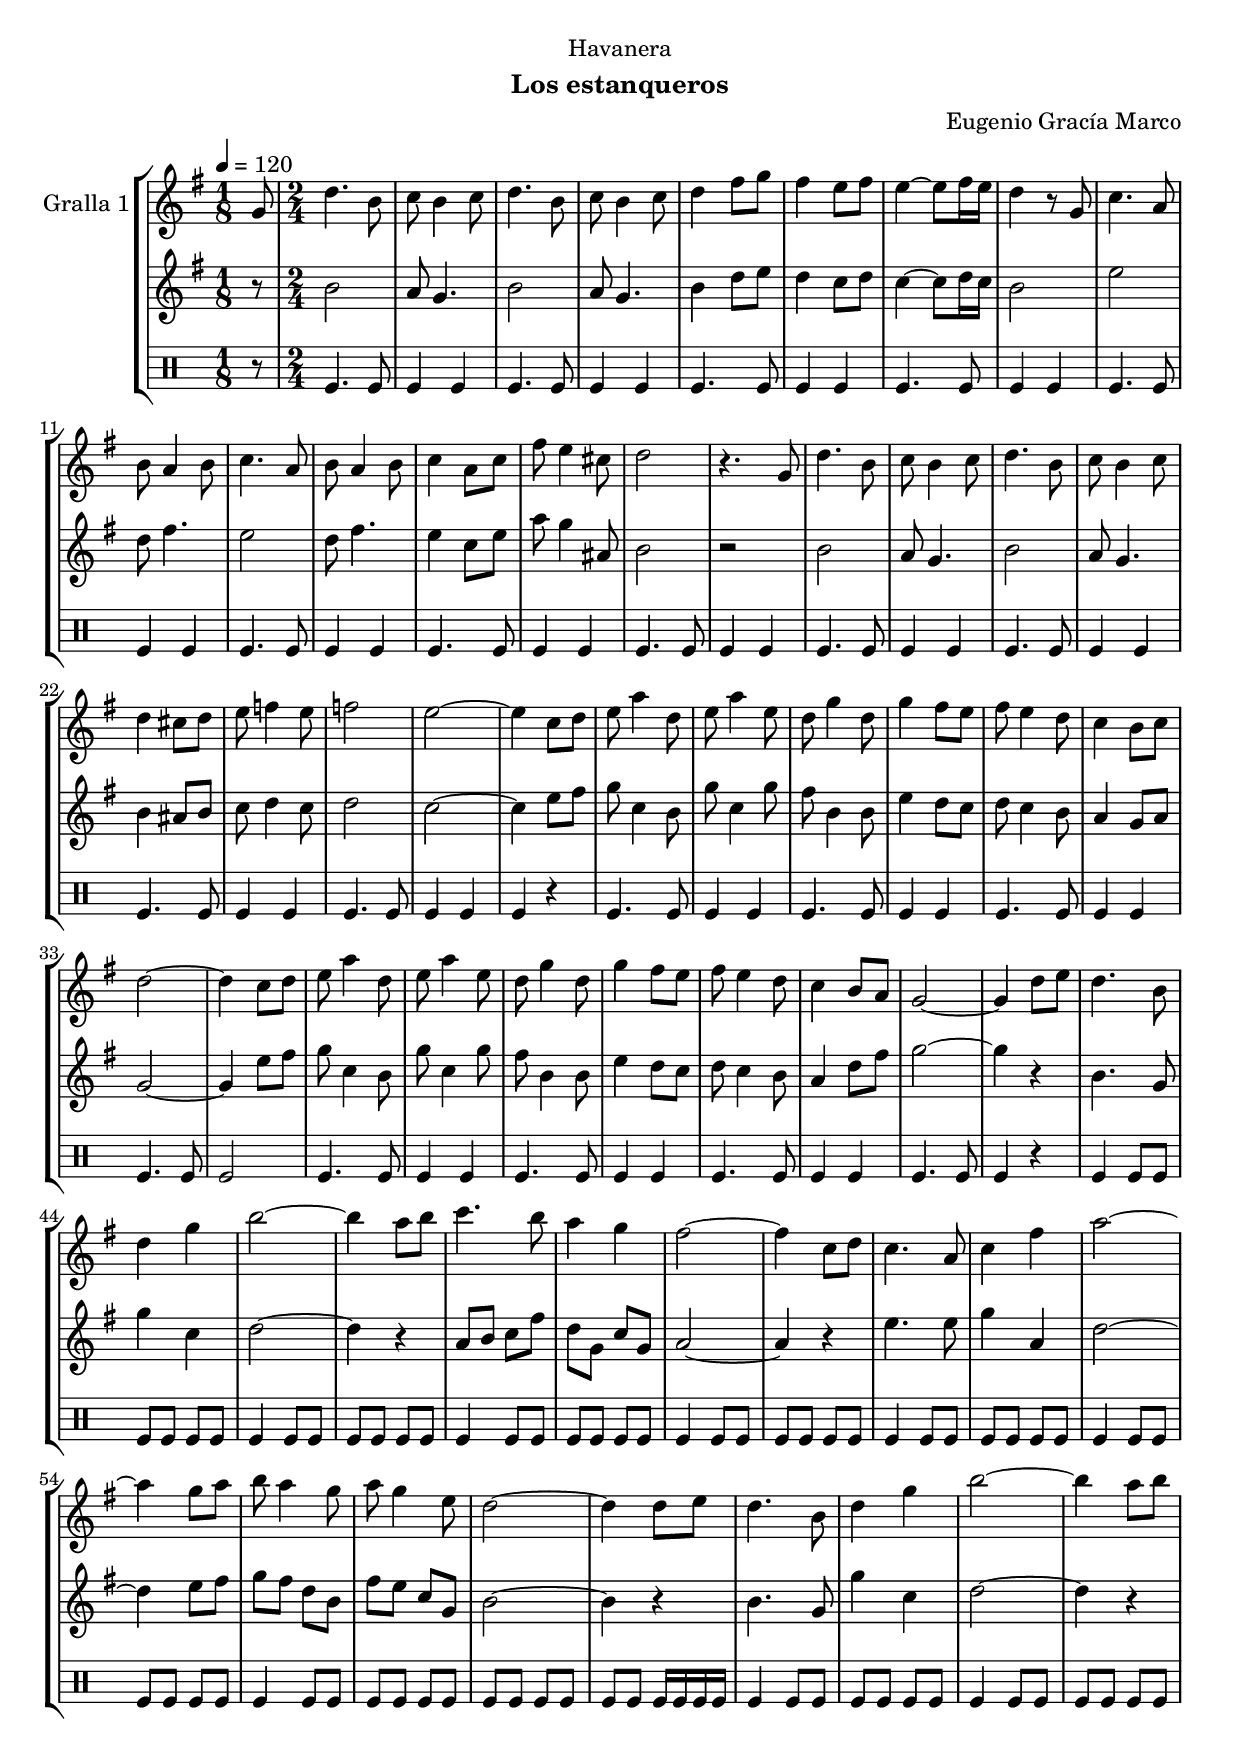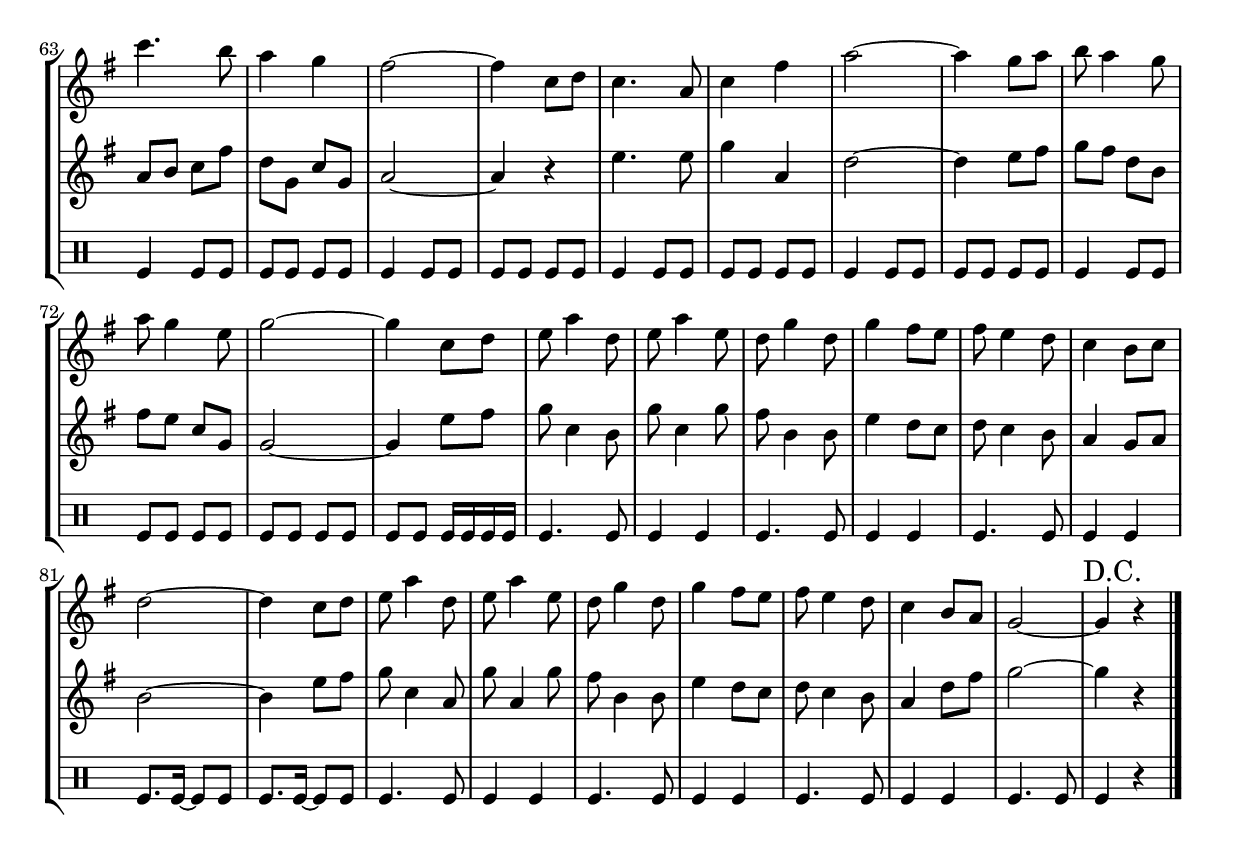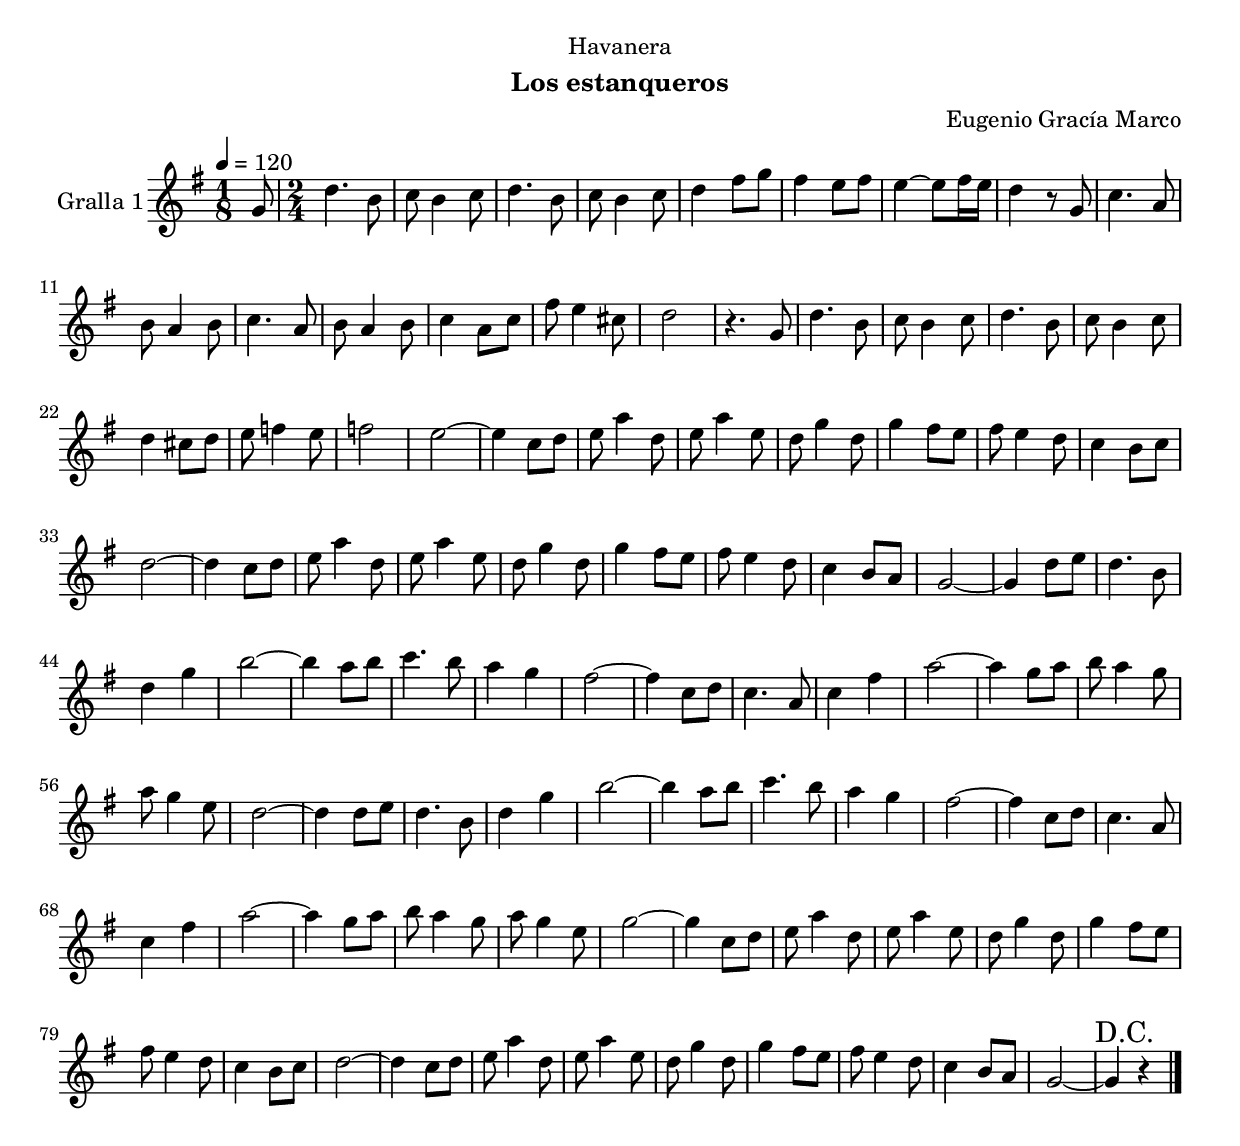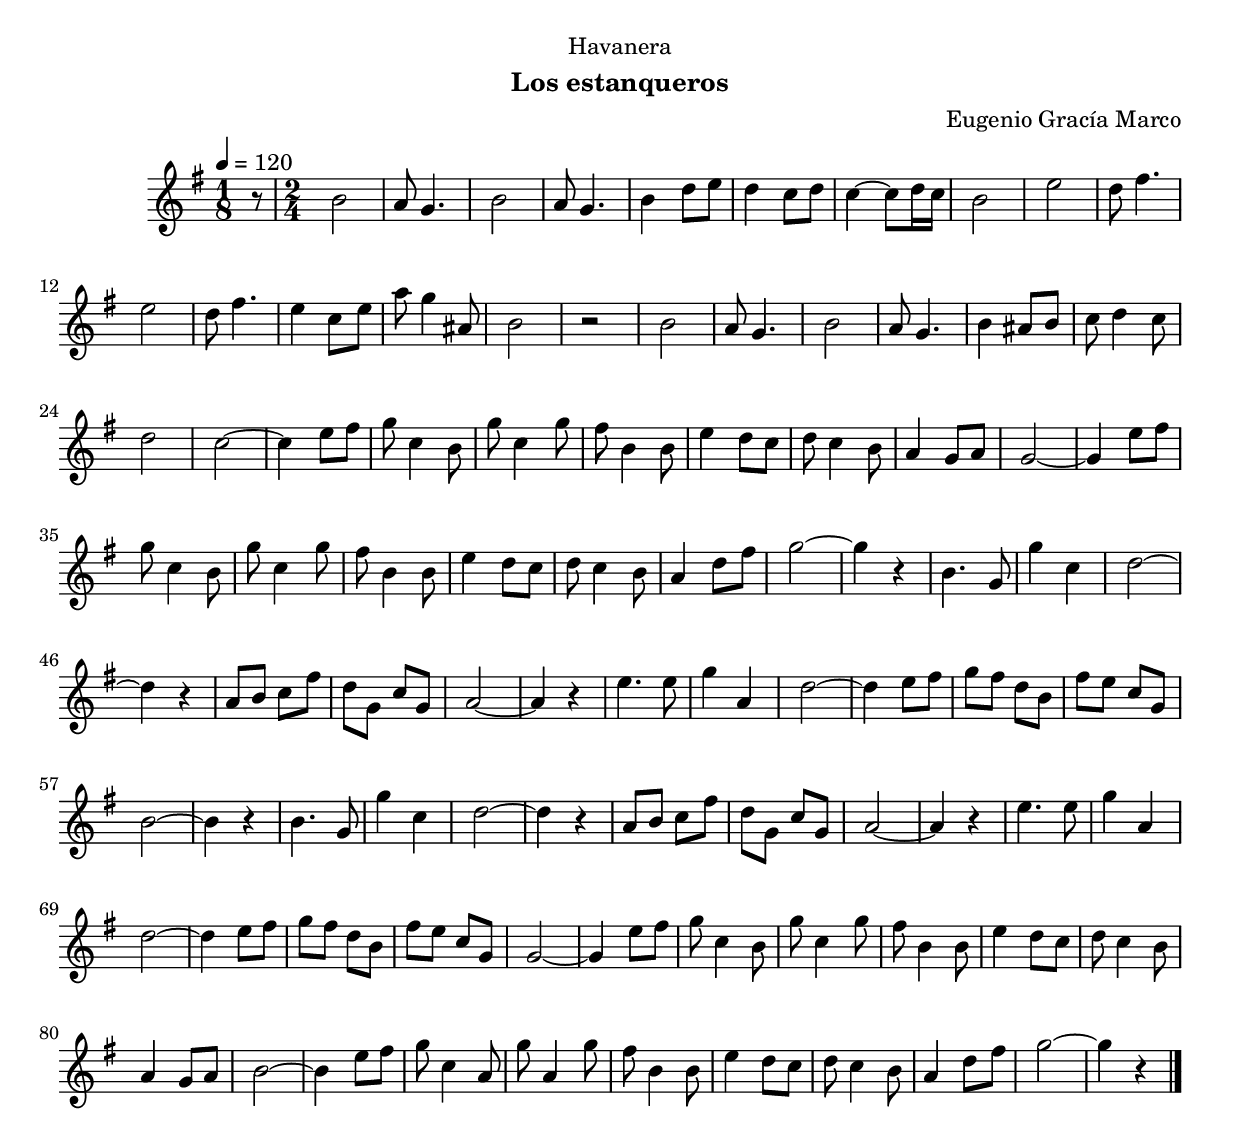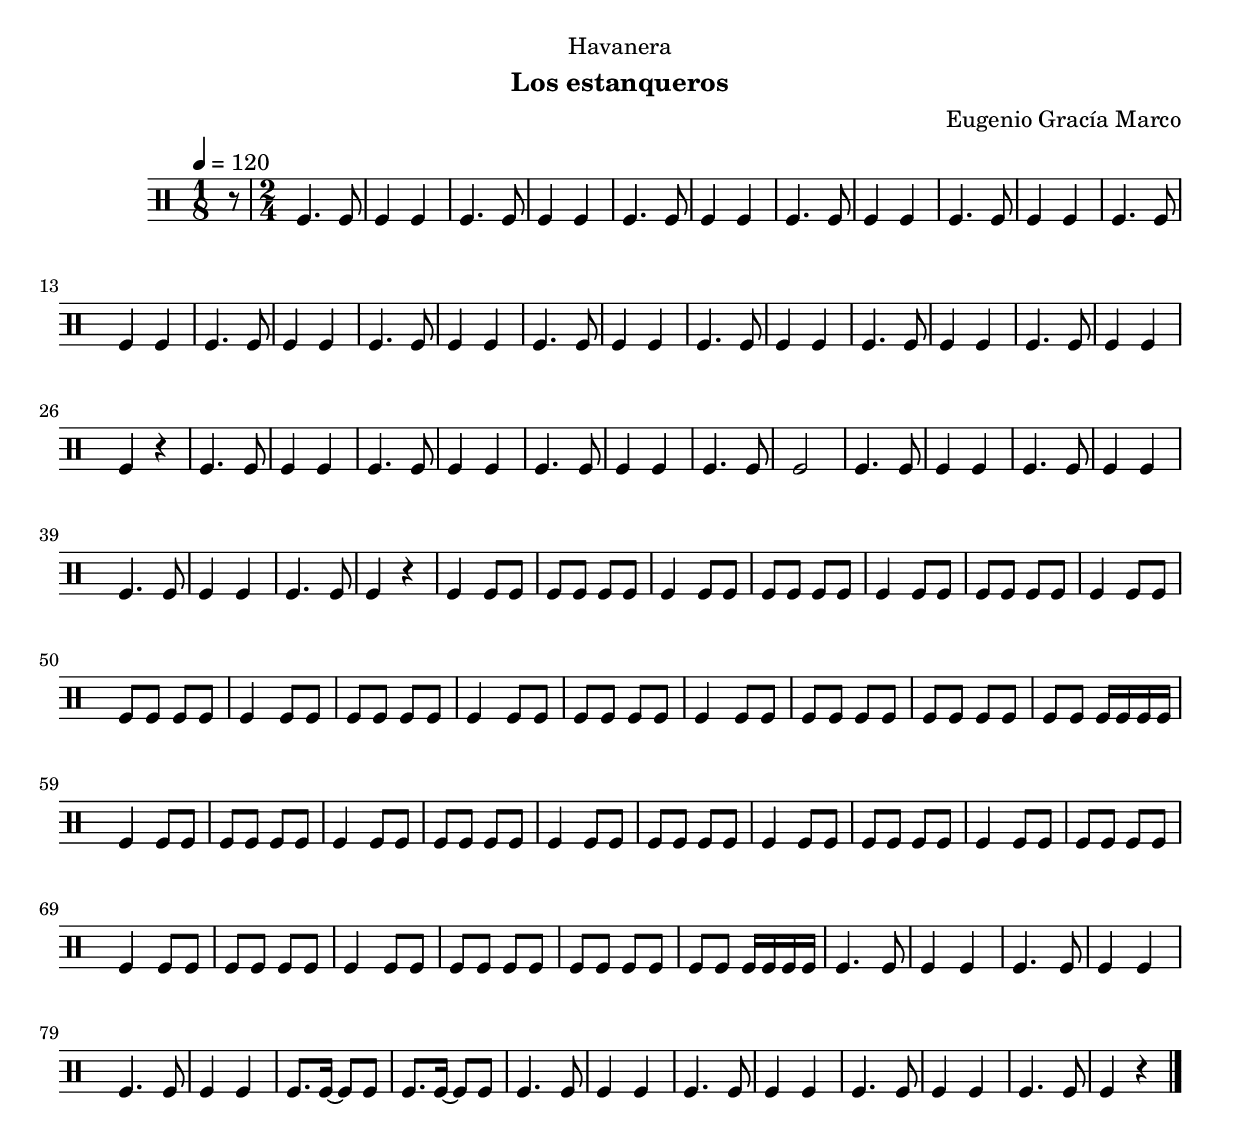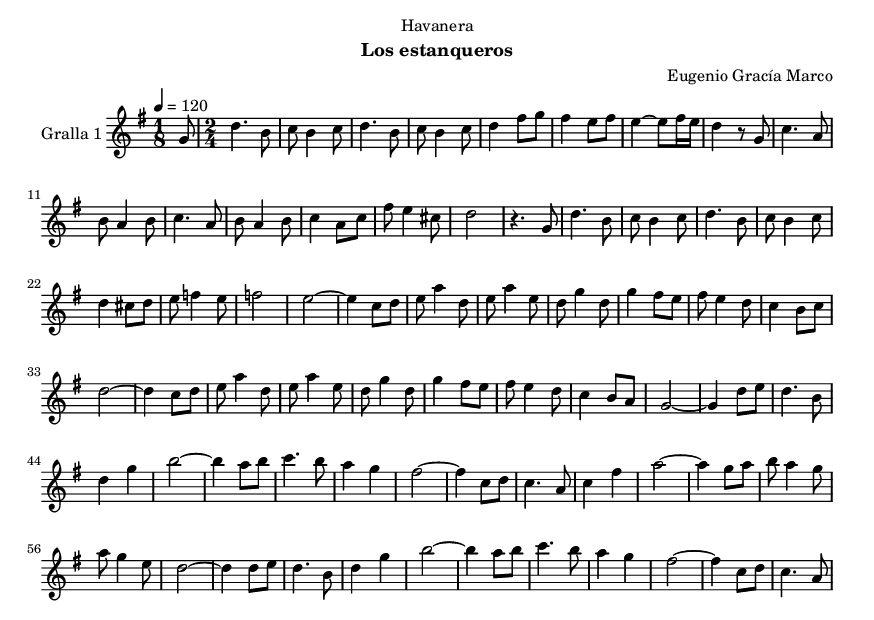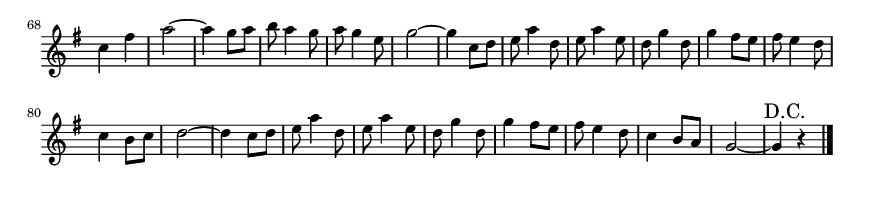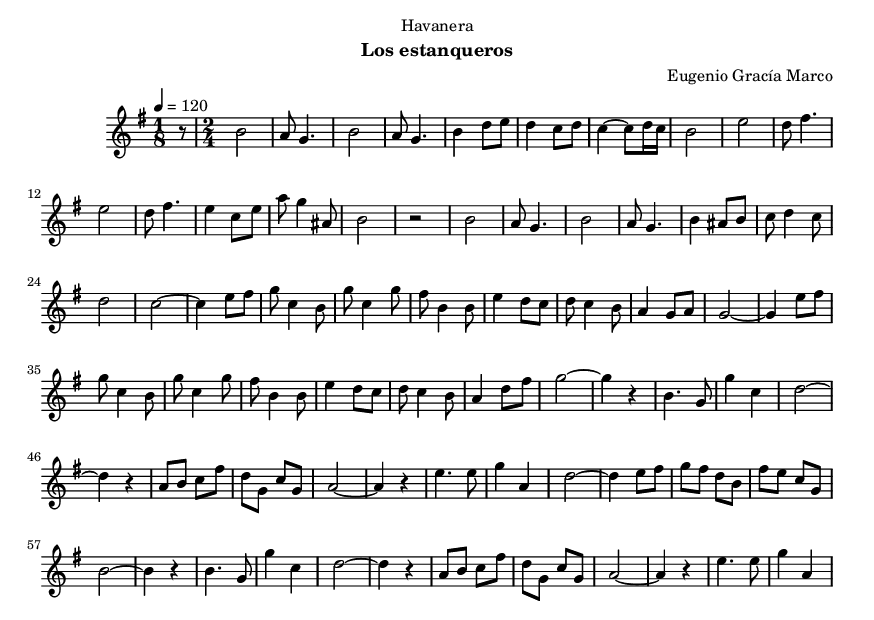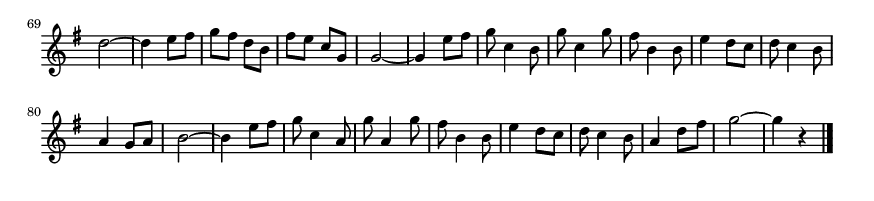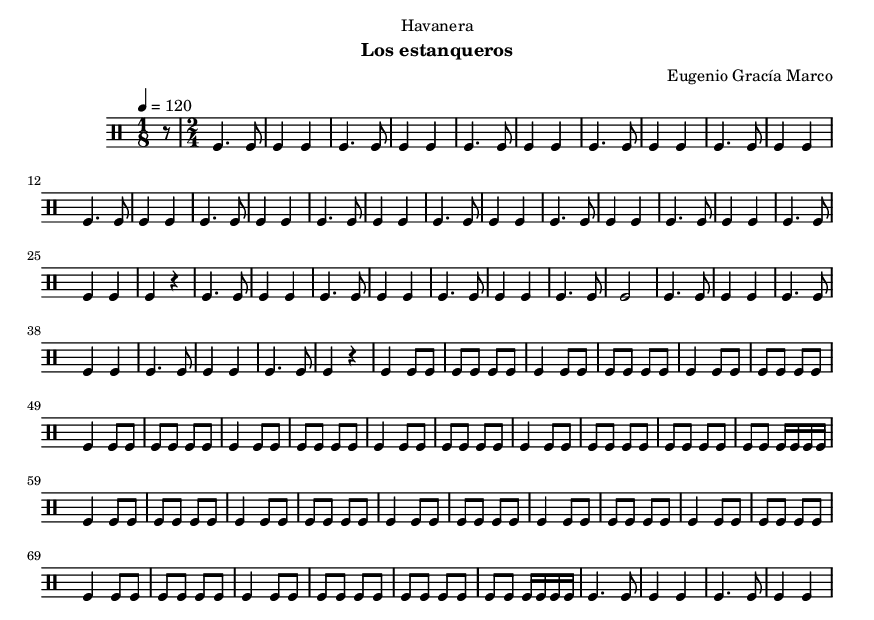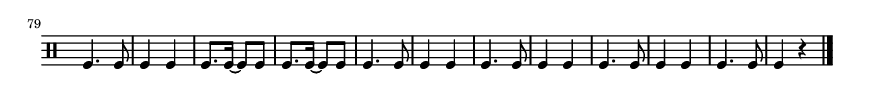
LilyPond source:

\version "2.16.0"

\header {
  dedication="Havanera"
  title=""
  subtitle="Los estanqueros"
  subsubtitle=""
  poet=""
  meter=""
  piece=""
  composer="Eugenio Gracía Marco"
  arranger=""
  opus=""
  instrument=""
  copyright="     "
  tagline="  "
}

liniaroAa =
\relative g'
{
  \tempo 4=120
  \clef treble
  \key g \major
  \time 1/8
  g8  |
  \time 2/4   d'4. b8  |
  c8 b4 c8  |
  d4. b8  |
  %05
  c8 b4 c8  |
  d4 fis8 g  |
  fis4 e8 fis  |
  e4 ~ e8 fis16 e  |
  d4 r8 g,  |
  %10
  c4. a8  |
  b8 a4 b8  |
  c4. a8  |
  b8 a4 b8  |
  c4 a8 c  |
  %15
  fis8 e4 cis8  |
  d2  |
  r4. g,8  |
  d'4. b8  |
  c8 b4 c8  |
  %20
  d4. b8  |
  c8 b4 c8  |
  d4 cis8 d  |
  e8 f4 e8  |
  f2  |
  %25
  e2 ~  |
  e4 c8 d  |
  e8 a4 d,8  |
  e8 a4 e8  |
  d8 g4 d8  |
  %30
  g4 fis8 e  |
  fis8 e4 d8  |
  c4 b8 c  |
  d2 ~  |
  d4 c8 d  |
  %35
  e8 a4 d,8  |
  e8 a4 e8  |
  d8 g4 d8  |
  g4 fis8 e  |
  fis8 e4 d8  |
  %40
  c4 b8 a  |
  g2 ~  |
  g4 d'8 e  |
  d4. b8  |
  d4 g  |
  %45
  b2 ~  |
  b4 a8 b  |
  c4. b8  |
  a4 g  |
  fis2 ~  |
  %50
  fis4 c8 d  |
  c4. a8  |
  c4 fis  |
  a2 ~  |
  a4 g8 a  |
  %55
  b8 a4 g8  |
  a8 g4 e8  |
  d2 ~  |
  d4 d8 e  |
  d4. b8  |
  %60
  d4 g  |
  b2 ~  |
  b4 a8 b  |
  c4. b8  |
  a4 g  |
  %65
  fis2 ~  |
  fis4 c8 d  |
  c4. a8  |
  c4 fis  |
  a2 ~  |
  %70
  a4 g8 a  |
  b8 a4 g8  |
  a8 g4 e8  |
  g2 ~  |
  g4 c,8 d  |
  %75
  e8 a4 d,8  |
  e8 a4 e8  |
  d8 g4 d8  |
  g4 fis8 e  |
  fis8 e4 d8  |
  %80
  c4 b8 c  |
  d2 ~  |
  d4 c8 d  |
  e8 a4 d,8  |
  e8 a4 e8  |
  %85
  d8 g4 d8  |
  g4 fis8 e  |
  fis8 e4 d8  |
  c4 b8 a  |
  g2 ~  |
  %90
  \mark "D.C." g4 r  \bar "|."
}

liniaroAb =
\relative b'
{
  \tempo 4=120
  \clef treble
  \key g \major
  \time 1/8
  r8  |
  \time 2/4   b2  |
  a8 g4.  |
  b2  |
  %05
  a8 g4.  |
  b4 d8 e  |
  d4 c8 d  |
  c4 ~ c8 d16 c  |
  b2  |
  %10
  e2  |
  d8 fis4.  |
  e2  |
  d8 fis4.  |
  e4 c8 e  |
  %15
  a8 g4 ais,8  |
  b2  |
  r2  |
  b2  |
  a8 g4.  |
  %20
  b2  |
  a8 g4.  |
  b4 ais8 b  |
  c8 d4 c8  |
  d2  |
  %25
  c2 ~  |
  c4 e8 fis  |
  g8 c,4 b8  |
  g'8 c,4 g'8  |
  fis8 b,4 b8  |
  %30
  e4 d8 c  |
  d8 c4 b8  |
  a4 g8 a  |
  g2 ~  |
  g4 e'8 fis  |
  %35
  g8 c,4 b8  |
  g'8 c,4 g'8  |
  fis8 b,4 b8  |
  e4 d8 c  |
  d8 c4 b8  |
  %40
  a4 d8 fis  |
  g2 ~  |
  g4 r  |
  b,4. g8  |
  g'4 c,  |
  %45
  d2 ~  |
  d4 r  |
  a8 b c fis  |
  d8 g, c g  |
  a2 ~  |
  %50
  a4 r  |
  e'4. e8  |
  g4 a,  |
  d2 ~  |
  d4 e8 fis  |
  %55
  g8 fis d b  |
  fis'8 e c g  |
  b2 ~  |
  b4 r  |
  b4. g8  |
  %60
  g'4 c,  |
  d2 ~  |
  d4 r  |
  a8 b c fis  |
  d8 g, c g  |
  %65
  a2 ~  |
  a4 r  |
  e'4. e8  |
  g4 a,  |
  d2 ~  |
  %70
  d4 e8 fis  |
  g8 fis d b  |
  fis'8 e c g  |
  g2 ~  |
  g4 e'8 fis  |
  %75
  g8 c,4 b8  |
  g'8 c,4 g'8  |
  fis8 b,4 b8  |
  e4 d8 c  |
  d8 c4 b8  |
  %80
  a4 g8 a  |
  b2 ~  |
  b4 e8 fis  |
  g8 c,4 a8  |
  g'8 a,4 g'8  |
  %85
  fis8 b,4 b8  |
  e4 d8 c  |
  d8 c4 b8  |
  a4 d8 fis  |
  g2 ~  |
  %90
  g4 r  \bar "|."
}

liniaroAc =
\drummode
{
  \tempo 4=120
  \time 1/8
  r8  |
  \time 2/4   tomfl4. tomfl8  |
  tomfl4 tomfl  |
  tomfl4. tomfl8  |
  %05
  tomfl4 tomfl  |
  tomfl4. tomfl8  |
  tomfl4 tomfl  |
  tomfl4. tomfl8  |
  tomfl4 tomfl  |
  %10
  tomfl4. tomfl8  |
  tomfl4 tomfl  |
  tomfl4. tomfl8  |
  tomfl4 tomfl  |
  tomfl4. tomfl8  |
  %15
  tomfl4 tomfl  |
  tomfl4. tomfl8  |
  tomfl4 tomfl  |
  tomfl4. tomfl8  |
  tomfl4 tomfl  |
  %20
  tomfl4. tomfl8  |
  tomfl4 tomfl  |
  tomfl4. tomfl8  |
  tomfl4 tomfl  |
  tomfl4. tomfl8  |
  %25
  tomfl4 tomfl  |
  tomfl4 r  |
  tomfl4. tomfl8  |
  tomfl4 tomfl  |
  tomfl4. tomfl8  |
  %30
  tomfl4 tomfl  |
  tomfl4. tomfl8  |
  tomfl4 tomfl  |
  tomfl4. tomfl8  |
  tomfl2  |
  %35
  tomfl4. tomfl8  |
  tomfl4 tomfl  |
  tomfl4. tomfl8  |
  tomfl4 tomfl  |
  tomfl4. tomfl8  |
  %40
  tomfl4 tomfl  |
  tomfl4. tomfl8  |
  tomfl4 r  |
  tomfl4 tomfl8 tomfl  |
  tomfl8 tomfl tomfl tomfl  |
  %45
  tomfl4 tomfl8 tomfl  |
  tomfl8 tomfl tomfl tomfl  |
  tomfl4 tomfl8 tomfl  |
  tomfl8 tomfl tomfl tomfl  |
  tomfl4 tomfl8 tomfl  |
  %50
  tomfl8 tomfl tomfl tomfl  |
  tomfl4 tomfl8 tomfl  |
  tomfl8 tomfl tomfl tomfl  |
  tomfl4 tomfl8 tomfl  |
  tomfl8 tomfl tomfl tomfl  |
  %55
  tomfl4 tomfl8 tomfl  |
  tomfl8 tomfl tomfl tomfl  |
  tomfl8 tomfl tomfl tomfl  |
  tomfl8 tomfl tomfl16 tomfl tomfl tomfl  |
  tomfl4 tomfl8 tomfl  |
  %60
  tomfl8 tomfl tomfl tomfl  |
  tomfl4 tomfl8 tomfl  |
  tomfl8 tomfl tomfl tomfl  |
  tomfl4 tomfl8 tomfl  |
  tomfl8 tomfl tomfl tomfl  |
  %65
  tomfl4 tomfl8 tomfl  |
  tomfl8 tomfl tomfl tomfl  |
  tomfl4 tomfl8 tomfl  |
  tomfl8 tomfl tomfl tomfl  |
  tomfl4 tomfl8 tomfl  |
  %70
  tomfl8 tomfl tomfl tomfl  |
  tomfl4 tomfl8 tomfl  |
  tomfl8 tomfl tomfl tomfl  |
  tomfl8 tomfl tomfl tomfl  |
  tomfl8 tomfl tomfl16 tomfl tomfl tomfl  |
  %75
  tomfl4. tomfl8  |
  tomfl4 tomfl  |
  tomfl4. tomfl8  |
  tomfl4 tomfl  |
  tomfl4. tomfl8  |
  %80
  tomfl4 tomfl  |
  tomfl8. tomfl16 ~ tomfl8 tomfl  |
  tomfl8. tomfl16 ~ tomfl8 tomfl  |
  tomfl4. tomfl8  |
  tomfl4 tomfl  |
  %85
  tomfl4. tomfl8  |
  tomfl4 tomfl  |
  tomfl4. tomfl8  |
  tomfl4 tomfl  |
  tomfl4. tomfl8  |
  %90
  tomfl4 r  \bar "|."
}

\book {

\paper {
  print-page-number = false
}

\bookpart {
  \score {
    \new StaffGroup {
      \override Score.RehearsalMark #'self-alignment-X = #LEFT
      <<
        \new Staff \with {instrumentName = #"Gralla 1" } \liniaroAa
        \new Staff \with {instrumentName = #"" } \liniaroAb
        \new DrumStaff \with {instrumentName = #"" } \liniaroAc
      >>
    }
    \layout {}
  }\score { \unfoldRepeats
    \new StaffGroup {
      \override Score.RehearsalMark #'self-alignment-X = #LEFT
      <<
        \new Staff \with {instrumentName = #"Gralla 1" } \liniaroAa
        \new Staff \with {instrumentName = #"" } \liniaroAb
        \new DrumStaff \with {instrumentName = #"" } \liniaroAc
      >>
    }
    \midi {}
  }
}

\bookpart {
  \header {}
  \score {
    \new StaffGroup {
      \override Score.RehearsalMark #'self-alignment-X = #LEFT
      <<
        \new Staff \with {instrumentName = #"Gralla 1" } \liniaroAa
      >>
    }
    \layout {}
  }\score { \unfoldRepeats
    \new StaffGroup {
      \override Score.RehearsalMark #'self-alignment-X = #LEFT
      <<
        \new Staff \with {instrumentName = #"Gralla 1" } \liniaroAa
      >>
    }
    \midi {}
  }
}

\bookpart {
  \header {}
  \score {
    \new StaffGroup {
      \override Score.RehearsalMark #'self-alignment-X = #LEFT
      <<
        \new Staff \with {instrumentName = #"" } \liniaroAb
      >>
    }
    \layout {}
  }\score { \unfoldRepeats
    \new StaffGroup {
      \override Score.RehearsalMark #'self-alignment-X = #LEFT
      <<
        \new Staff \with {instrumentName = #"" } \liniaroAb
      >>
    }
    \midi {}
  }
}

\bookpart {
  \header {}
  \score {
    \new StaffGroup {
      \override Score.RehearsalMark #'self-alignment-X = #LEFT
      <<
        \new DrumStaff \with {instrumentName = #"" } \liniaroAc
      >>
    }
    \layout {}
  }\score { \unfoldRepeats
    \new StaffGroup {
      \override Score.RehearsalMark #'self-alignment-X = #LEFT
      <<
        \new DrumStaff \with {instrumentName = #"" } \liniaroAc
      >>
    }
    \midi {}
  }
}

}

\book {

\paper {
  print-page-number = false
  #(set-paper-size "a6landscape")
  #(layout-set-staff-size 14)
}

\bookpart {
  \header {}
  \score {
    \new StaffGroup {
      \override Score.RehearsalMark #'self-alignment-X = #LEFT
      <<
        \new Staff \with {instrumentName = #"Gralla 1" } \liniaroAa
      >>
    }
    \layout {}
  }
}

\bookpart {
  \header {}
  \score {
    \new StaffGroup {
      \override Score.RehearsalMark #'self-alignment-X = #LEFT
      <<
        \new Staff \with {instrumentName = #"" } \liniaroAb
      >>
    }
    \layout {}
  }
}

\bookpart {
  \header {}
  \score {
    \new StaffGroup {
      \override Score.RehearsalMark #'self-alignment-X = #LEFT
      <<
        \new DrumStaff \with {instrumentName = #"" } \liniaroAc
      >>
    }
    \layout {}
  }
}

}

